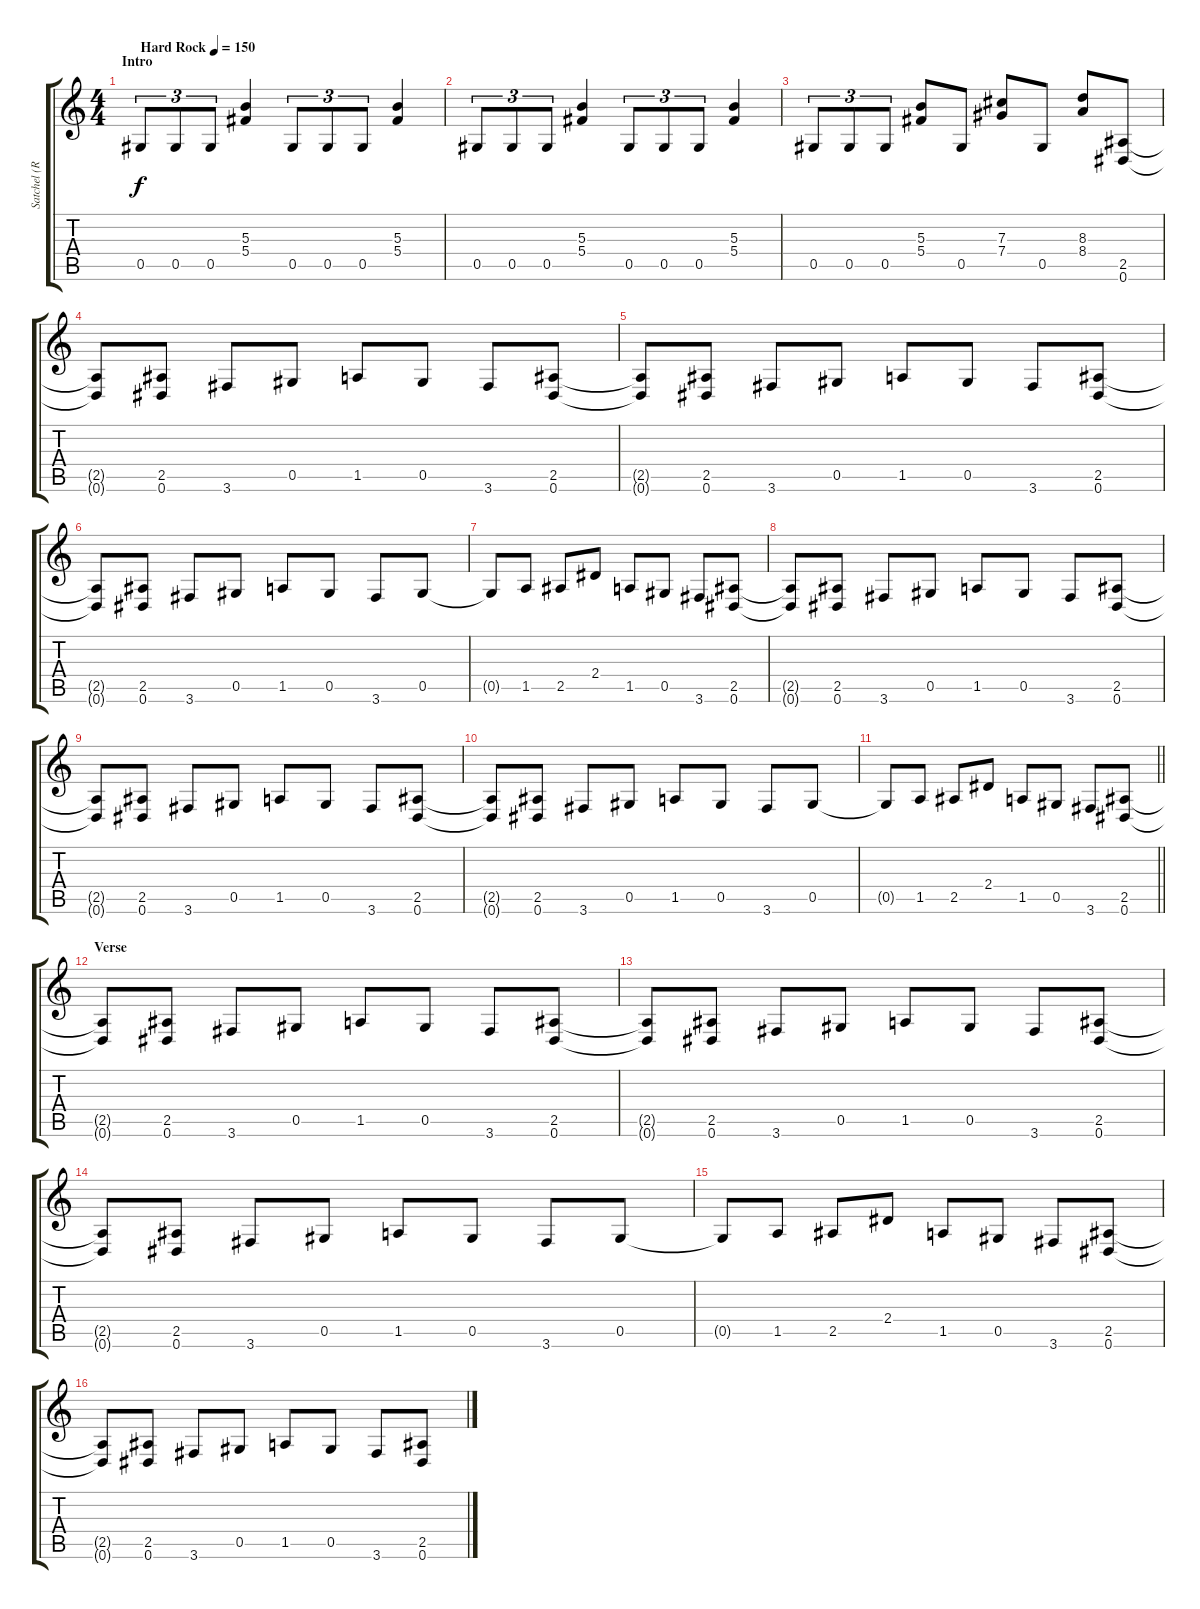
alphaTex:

\track ("Satchel (Rhythm)" "Satchel (R") {instrument distortionguitar}
\staff {score tabs}
\tuning (Eb4 Bb3 Gb3 Db3 Ab2 Eb2) {hide}
\ts (4 4)
\section ("" "Intro")
\tempo (150 "Hard Rock")
\clef g2
\ks c
0.5.8{tu (3 2) dy f instrument distortionguitar} 0.5.8{tu (3 2)} 0.5.8{tu (3 2)} (5.3 5.4).4 0.5.8{tu (3 2)} 0.5.8{tu (3 2)} 0.5.8{tu (3 2)} (5.3 5.4).4 |
0.5.8{tu (3 2)} 0.5.8{tu (3 2)} 0.5.8{tu (3 2)} (5.3 5.4).4 0.5.8{tu (3 2)} 0.5.8{tu (3 2)} 0.5.8{tu (3 2)} (5.3 5.4).4 |
0.5.8{tu (3 2)} 0.5.8{tu (3 2)} 0.5.8{tu (3 2)} (5.3 5.4).8 0.5.8 (7.3 7.4).8 0.5.8 (8.3 8.4).8 (2.5 0.6).8 |
(2.5{t} 0.6{t}).8 (2.5 0.6).8 3.6.8 0.5.8 1.5.8 0.5.8 3.6.8 (2.5 0.6).8 |
(2.5{t} 0.6{t}).8 (2.5 0.6).8 3.6.8 0.5.8 1.5.8 0.5.8 3.6.8 (2.5 0.6).8 |
(2.5{t} 0.6{t}).8 (2.5 0.6).8 3.6.8 0.5.8 1.5.8 0.5.8 3.6.8 0.5.8 |
0.5{t}.8 1.5.8 2.5.8 2.4.8 1.5.8 0.5.8 3.6.8 (2.5 0.6).8 |
(2.5{t} 0.6{t}).8 (2.5 0.6).8 3.6.8 0.5.8 1.5.8 0.5.8 3.6.8 (2.5 0.6).8 |
(2.5{t} 0.6{t}).8 (2.5 0.6).8 3.6.8 0.5.8 1.5.8 0.5.8 3.6.8 (2.5 0.6).8 |
(2.5{t} 0.6{t}).8 (2.5 0.6).8 3.6.8 0.5.8 1.5.8 0.5.8 3.6.8 0.5.8 |
\barLineRight lightlight
0.5{t}.8 1.5.8 2.5.8 2.4.8 1.5.8 0.5.8 3.6.8 (2.5 0.6).8 |
\section ("" "Verse")
(2.5{t} 0.6{t}).8 (2.5 0.6).8 3.6.8 0.5.8 1.5.8 0.5.8 3.6.8 (2.5 0.6).8 |
(2.5{t} 0.6{t}).8 (2.5 0.6).8 3.6.8 0.5.8 1.5.8 0.5.8 3.6.8 (2.5 0.6).8 |
(2.5{t} 0.6{t}).8 (2.5 0.6).8 3.6.8 0.5.8 1.5.8 0.5.8 3.6.8 0.5.8 |
0.5{t}.8 1.5.8 2.5.8 2.4.8 1.5.8 0.5.8 3.6.8 (2.5 0.6).8 |
(2.5{t} 0.6{t}).8 (2.5 0.6).8 3.6.8 0.5.8 1.5.8 0.5.8 3.6.8 (2.5 0.6).8
